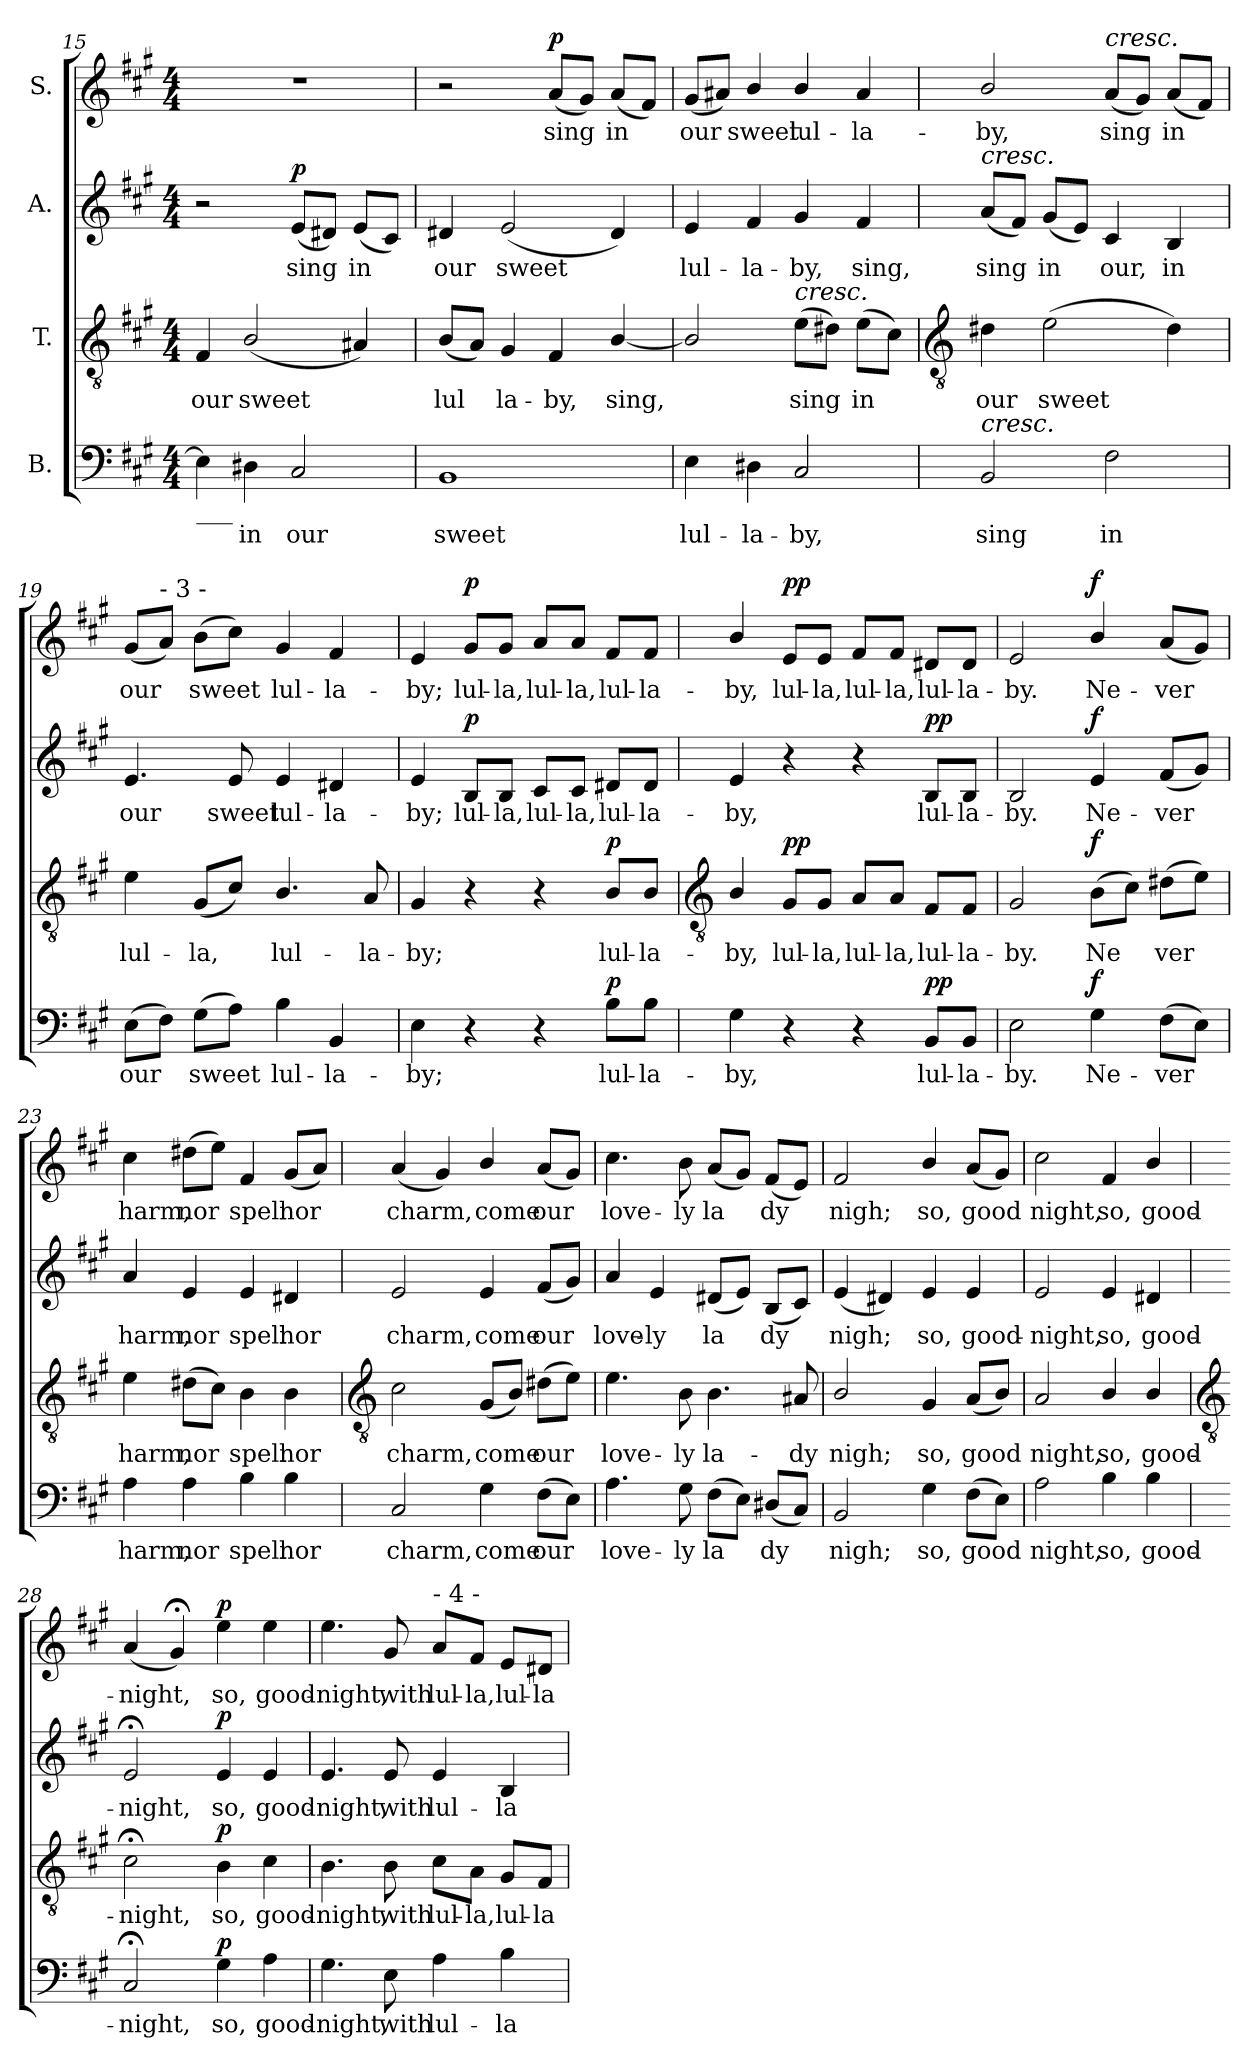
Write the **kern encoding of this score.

**kern	**text	**dynam	**kern	**text	**dynam	**kern	**text	**dynam	**kern	**text	**dynam
*part4	*part4	*part4	*part3	*part3	*part3	*part2	*part2	*part2	*part1	*part1	*part1
*staff4	*staff4	*staff4	*staff3	*staff3	*staff3	*staff2	*staff2	*staff2	*staff1	*staff1	*staff1
*I"B.	*	*	*I"T.	*	*	*I"A.	*	*	*I"S.	*	*
!!LO:LB:g=z
*clefF4	*	*	*clefGv2	*	*	*clefG2	*	*	*clefG2	*	*
*k[f#c#g#]	*	*	*k[f#c#g#]	*	*	*k[f#c#g#]	*	*	*k[f#c#g#]	*	*
*A:	*	*	*A:	*	*	*A:	*	*	*A:	*	*
*M4/4	*	*	*M4/4	*	*	*M4/4	*	*	*M4/4	*	*
=15	=15	=15	=15	=15	=15	=15	=15	=15	=15	=15	=15
!LO:TX:b:t=___	!	!	!	!	!	!	!	!	!	!	!
!	!	!	!	!LO:LY:b	!	!	!	!	!	!	!
4E]	.	.	4F#	our	.	2r	.	.	1r	.	.
!	!LO:LY:b	!	!	!LO:LY:b	!	!	!	!	!	!	!
4D#X	in	.	(<2B/	sweet	.	.	.	.	.	.	.
!	!LO:LY:b	!	!	!	!	!	!LO:LY:b	!LO:DY:a	!	!	!
2C#	our	.	.	.	.	(<8eL	sing	p	.	.	.
.	.	.	.	.	.	8d#XJ)	.	.	.	.	.
!	!	!	!	!	!	!	!LO:LY:b	!	!	!	!
.	.	.	4A#X)	.	.	(<8eL	in	.	.	.	.
.	.	.	.	.	.	8c#J)	.	.	.	.	.
=16	=16	=16	=16	=16	=16	=16	=16	=16	=16	=16	=16
!	!LO:LY:b	!	!	!LO:LY:b	!	!	!LO:LY:b	!	!	!	!
1BB	sweet	.	(<8BL	lul	.	4d#X	our	.	2r	.	.
.	.	.	8AJ)	.	.	.	.	.	.	.	.
!	!	!	!	!LO:LY:b	!	!	!LO:LY:b	!	!	!	!
.	.	.	4G#	la-	.	(<2e	sweet	.	.	.	.
!	!	!	!	!LO:LY:b	!	!	!	!	!	!LO:LY:b	!LO:DY:a
.	.	.	4F#	-by,	.	.	.	.	(<8aL	sing	p
.	.	.	.	.	.	.	.	.	8g#J)	.	.
!	!	!	!	!LO:LY:b	!	!	!	!	!	!LO:LY:b	!
.	.	.	[4B/	sing,	.	4d#)	.	.	(<8aL	in	.
.	.	.	.	.	.	.	.	.	8f#J)	.	.
=17	=17	=17	=17	=17	=17	=17	=17	=17	=17	=17	=17
!	!LO:LY:b	!	!	!	!	!	!LO:LY:b	!	!	!LO:LY:b	!
4E	lul-	.	2B/]	.	.	4e	lul-	.	(<8g#L	our	.
.	.	.	.	.	.	.	.	.	8a#XJ)	.	.
!	!LO:LY:b	!	!	!	!	!	!LO:LY:b	!	!	!LO:LY:b	!
4D#X	-la-	.	.	.	.	4f#	-la-	.	4b/	sweet	.
!	!	!	!LO:TX:a:i:t=cresc.	!	!	!	!	!	!	!	!
!	!LO:LY:b	!	!	!LO:LY:b	!	!	!LO:LY:b	!	!	!LO:LY:b	!
2C#	-by,	.	(>8eL	sing	.	4g#	-by,	.	4b/	lul-	.
.	.	.	8d#XJ)	.	.	.	.	.	.	.	.
!	!	!	!	!LO:LY:b	!	!	!LO:LY:b	!	!	!LO:LY:b	!
.	.	.	(>8eL	in	.	4f#	sing,	.	4a#/	-la-	.
.	.	.	8c#J)	.	.	.	.	.	.	.	.
!!LO:LB:g=z
=18	=18	=18	=18	=18	=18	=18	=18	=18	=18	=18	=18
*	*	*	*clefGv2	*	*	*	*	*	*	*	*
!	!	!	!	!	!	!LO:TX:a:i:t=cresc.	!	!	!	!	!
!LO:TX:a:i:t=cresc.	!	!	!	!	!	!	!	!	!	!	!
!	!LO:LY:b	!	!	!LO:LY:b	!	!	!LO:LY:b	!	!	!LO:LY:b	!
2BB	sing	.	4d#X	our	.	(<8aL	sing	.	2b/	-by,	.
.	.	.	.	.	.	8f#J)	.	.	.	.	.
!	!	!	!	!LO:LY:b	!	!	!LO:LY:b	!	!	!	!
.	.	.	(>2e	sweet	.	(<8g#L	in	.	.	.	.
.	.	.	.	.	.	8eJ)	.	.	.	.	.
!	!	!	!	!	!	!	!	!	!LO:TX:a:i:t=cresc.	!	!
!	!LO:LY:b	!	!	!	!	!	!LO:LY:b	!	!	!LO:LY:b	!
2F#	in	.	.	.	.	4c#	our,	.	(<8aL	sing	.
.	.	.	.	.	.	.	.	.	8g#J)	.	.
!	!	!	!	!	!	!	!LO:LY:b	!	!	!LO:LY:b	!
.	.	.	4d#)	.	.	4B	in	.	(<8aL	in	.
.	.	.	.	.	.	.	.	.	8f#J)	.	.
=19	=19	=19	=19	=19	=19	=19	=19	=19	=19	=19	=19
!	!LO:LY:b	!	!	!LO:LY:b	!	!	!LO:LY:b	!	!	!LO:LY:b	!
(>8EL	our	.	4e	lul-	.	4.e	our	.	(<8g#L	our	.
!	!	!	!	!	!	!	!	!	!LO:TX:a:t=- 3 -	!	!
8F#J)	.	.	.	.	.	.	.	.	8aJ)	.	.
!	!LO:LY:b	!	!	!LO:LY:b	!	!	!	!	!	!LO:LY:b	!
(>8G#L	sweet	.	(<8G#L	-la,	.	.	.	.	(>8bL	sweet	.
!	!	!	!	!	!	!	!LO:LY:b	!	!	!	!
8AJ)	.	.	8c#J)	.	.	8e	sweet	.	8cc#J)	.	.
!	!LO:LY:b	!	!	!LO:LY:b	!	!	!LO:LY:b	!	!	!LO:LY:b	!
4B	lul-	.	4.B/	lul-	.	4e	lul-	.	4g#	lul-	.
!	!LO:LY:b	!	!	!	!	!	!LO:LY:b	!	!	!LO:LY:b	!
4BB	-la-	.	.	.	.	4d#X	-la-	.	4f#	-la-	.
!	!	!	!	!LO:LY:b	!	!	!	!	!	!	!
.	.	.	8A	-la-	.	.	.	.	.	.	.
=20	=20	=20	=20	=20	=20	=20	=20	=20	=20	=20	=20
!	!LO:LY:b	!	!	!LO:LY:b	!	!	!LO:LY:b	!	!	!LO:LY:b	!
4E	-by;	.	4G#	-by;	.	4e	-by;	.	4e	-by;	.
!	!	!	!	!	!	!	!LO:LY:b	!LO:DY:a	!	!LO:LY:b	!LO:DY:a
4r	.	.	4r	.	.	8BL	lul-	p	8g#L	lul-	p
!	!	!	!	!	!	!	!LO:LY:b	!	!	!LO:LY:b	!
.	.	.	.	.	.	8BJ	-la,	.	8g#J	-la,	.
!	!	!	!	!	!	!	!LO:LY:b	!	!	!LO:LY:b	!
4r	.	.	4r	.	.	8c#L	lul-	.	8aL	lul-	.
!	!	!	!	!	!	!	!LO:LY:b	!	!	!LO:LY:b	!
.	.	.	.	.	.	8c#J	-la,	.	8aJ	-la,	.
!	!LO:LY:b	!LO:DY:a	!	!LO:LY:b	!LO:DY:a	!	!LO:LY:b	!	!	!LO:LY:b	!
8BL	lul-	p	8B/L	lul-	p	8d#XL	lul-	.	8f#L	lul-	.
!	!LO:LY:b	!	!	!LO:LY:b	!	!	!LO:LY:b	!	!	!LO:LY:b	!
8BJ	-la-	.	8B/J	-la-	.	8d#J	-la-	.	8f#J	-la-	.
!!LO:LB:g=z
=21	=21	=21	=21	=21	=21	=21	=21	=21	=21	=21	=21
*	*	*	*clefGv2	*	*	*	*	*	*	*	*
!	!LO:LY:b	!	!	!LO:LY:b	!	!	!LO:LY:b	!	!	!LO:LY:b	!
4G#	-by,	.	4B/	-by,	.	4e	-by,	.	4b/	-by,	.
!	!	!	!	!LO:LY:b	!LO:DY:a	!	!	!	!	!LO:LY:b	!LO:DY:a
4r	.	.	8G#/L	lul-	pp	4r	.	.	8eL	lul-	pp
!	!	!	!	!LO:LY:b	!	!	!	!	!	!LO:LY:b	!
.	.	.	8G#J	-la,	.	.	.	.	8eJ	-la,	.
!	!	!	!	!LO:LY:b	!	!	!	!	!	!LO:LY:b	!
4r	.	.	8AL	lul-	.	4r	.	.	8f#L	lul-	.
!	!	!	!	!LO:LY:b	!	!	!	!	!	!LO:LY:b	!
.	.	.	8AJ	-la,	.	.	.	.	8f#J	-la,	.
!	!LO:LY:b	!LO:DY:a	!	!LO:LY:b	!	!	!LO:LY:b	!LO:DY:a	!	!LO:LY:b	!
8BBL	lul-	pp	8F#L	lul-	.	8BL	lul-	pp	8d#XL	lul-	.
!	!LO:LY:b	!	!	!LO:LY:b	!	!	!LO:LY:b	!	!	!LO:LY:b	!
8BBJ	-la-	.	8F#J	-la-	.	8BJ	-la-	.	8d#J	-la-	.
=22	=22	=22	=22	=22	=22	=22	=22	=22	=22	=22	=22
!	!LO:LY:b	!	!	!LO:LY:b	!	!	!LO:LY:b	!	!	!LO:LY:b	!
2E	-by.	.	2G#	-by.	.	2B	-by.	.	2e	-by.	.
!	!LO:LY:b	!LO:DY:b	!	!LO:LY:b	!LO:DY:b	!	!LO:LY:b	!LO:DY:b	!	!LO:LY:b	!LO:DY:b
4G#	Ne-	f	(>8BL	Ne	f	4e	Ne-	f	4b/	Ne-	f
.	.	.	8c#J)	.	.	.	.	.	.	.	.
!	!LO:LY:b	!	!	!LO:LY:b	!	!	!LO:LY:b	!	!	!LO:LY:b	!
(>8F#L	-ver	.	(>8d#XL	ver	.	(<8f#L	-ver	.	(<8aL	-ver	.
8EJ)	.	.	8eJ)	.	.	8g#J)	.	.	8g#J)	.	.
=23	=23	=23	=23	=23	=23	=23	=23	=23	=23	=23	=23
!	!LO:LY:b	!	!	!LO:LY:b	!	!	!LO:LY:b	!	!	!LO:LY:b	!
4A	harm,	.	4e	harm,	.	4a	harm,	.	4cc#	harm,	.
!	!LO:LY:b	!	!	!LO:LY:b	!	!	!LO:LY:b	!	!	!LO:LY:b	!
4A	nor	.	(>8d#XL	nor	.	4e	nor	.	(>8dd#XL	nor	.
.	.	.	8c#J)	.	.	.	.	.	8eeJ)	.	.
!	!LO:LY:b	!	!	!LO:LY:b	!	!	!LO:LY:b	!	!	!LO:LY:b	!
4B	spell	.	4B	spell	.	4e	spell	.	4f#	spell	.
!	!LO:LY:b	!	!	!LO:LY:b	!	!	!LO:LY:b	!	!	!LO:LY:b	!
4B	nor	.	4B	nor	.	4d#X	nor	.	(<8g#L	nor	.
.	.	.	.	.	.	.	.	.	8aJ)	.	.
!!LO:LB:g=z
=24	=24	=24	=24	=24	=24	=24	=24	=24	=24	=24	=24
*	*	*	*clefGv2	*	*	*	*	*	*	*	*
!	!LO:LY:b	!	!	!LO:LY:b	!	!	!LO:LY:b	!	!	!LO:LY:b	!
2C#	charm,	.	2c#	charm,	.	2e	charm,	.	(<4a	charm,	.
.	.	.	.	.	.	.	.	.	4g#)	.	.
!	!LO:LY:b	!	!	!LO:LY:b	!	!	!LO:LY:b	!	!	!LO:LY:b	!
4G#	come	.	(<8G#L	come	.	4e	come	.	4b/	come	.
.	.	.	8BJ)	.	.	.	.	.	.	.	.
!	!LO:LY:b	!	!	!LO:LY:b	!	!	!LO:LY:b	!	!	!LO:LY:b	!
(>8F#L	our	.	(>8d#XL	our	.	(<8f#L	our	.	(<8aL	our	.
8EJ)	.	.	8eJ)	.	.	8g#J)	.	.	8g#J)	.	.
=25	=25	=25	=25	=25	=25	=25	=25	=25	=25	=25	=25
!	!LO:LY:b	!	!	!LO:LY:b	!	!	!LO:LY:b	!	!	!LO:LY:b	!
4.A	love-	.	4.e	love-	.	4a	love-	.	4.cc#	love-	.
!	!	!	!	!	!	!	!LO:LY:b	!	!	!	!
.	.	.	.	.	.	4e	-ly	.	.	.	.
!	!LO:LY:b	!	!	!LO:LY:b	!	!	!	!	!	!LO:LY:b	!
8G#	-ly	.	8B	-ly	.	.	.	.	8b	-ly	.
!	!LO:LY:b	!	!	!LO:LY:b	!	!	!LO:LY:b	!	!	!LO:LY:b	!
(>8F#L	la	.	4.B	la-	.	(<8d#XL	la	.	(<8aL	la	.
8EJ)	.	.	.	.	.	8eJ)	.	.	8g#J)	.	.
!	!LO:LY:b	!	!	!	!	!	!LO:LY:b	!	!	!LO:LY:b	!
(<8D#XL	dy	.	.	.	.	(<8BL	dy	.	(<8f#L	dy	.
!	!	!	!	!LO:LY:b	!	!	!	!	!	!	!
8C#J)	.	.	8A#X	-dy	.	8c#J)	.	.	8eJ)	.	.
=26	=26	=26	=26	=26	=26	=26	=26	=26	=26	=26	=26
!	!LO:LY:b	!	!	!LO:LY:b	!	!	!LO:LY:b	!	!	!LO:LY:b	!
2BB	nigh;	.	2B/	nigh;	.	(<4e	nigh;	.	2f#	nigh;	.
.	.	.	.	.	.	4d#X)	.	.	.	.	.
!	!LO:LY:b	!	!	!LO:LY:b	!	!	!LO:LY:b	!	!	!LO:LY:b	!
4G#	so,	.	4G#	so,	.	4e	so,	.	4b/	so,	.
!	!LO:LY:b	!	!	!LO:LY:b	!	!	!LO:LY:b	!	!	!LO:LY:b	!
(>8F#L	good	.	(<8AL	good	.	4e	good-	.	(<8aL	good	.
8EJ)	.	.	8BJ)	.	.	.	.	.	8g#J)	.	.
=27	=27	=27	=27	=27	=27	=27	=27	=27	=27	=27	=27
!	!LO:LY:b	!	!	!LO:LY:b	!	!	!LO:LY:b	!	!	!LO:LY:b	!
2A	night,	.	2A	night,	.	2e	-night,	.	2cc#	night,	.
!	!LO:LY:b	!	!	!LO:LY:b	!	!	!LO:LY:b	!	!	!LO:LY:b	!
4B	so,	.	4B/	so,	.	4e	so,	.	4f#	so,	.
!	!LO:LY:b	!	!	!LO:LY:b	!	!	!LO:LY:b	!	!	!LO:LY:b	!
4B	good-	.	4B/	good-	.	4d#X	good-	.	4b/	good-	.
!!LO:LB:g=z
=28	=28	=28	=28	=28	=28	=28	=28	=28	=28	=28	=28
*	*	*	*clefGv2	*	*	*	*	*	*	*	*
!	!LO:LY:b	!	!	!LO:LY:b	!	!	!LO:LY:b	!	!	!LO:LY:b	!
2C#;<	-night,	.	2c#;<	-night,	.	2e;<	-night,	.	(<4a	-night,	.
.	.	.	.	.	.	.	.	.	4g#;<)	.	.
!	!LO:LY:b	!LO:DY:a	!	!LO:LY:b	!LO:DY:a	!	!LO:LY:b	!LO:DY:a	!	!LO:LY:b	!LO:DY:a
4G#	so,	p	4B	so,	p	4e	so,	p	4ee	so,	p
!	!LO:LY:b	!	!	!LO:LY:b	!	!	!LO:LY:b	!	!	!LO:LY:b	!
4A	good-	.	4c#	good-	.	4e	good-	.	4ee	good-	.
=29	=29	=29	=29	=29	=29	=29	=29	=29	=29	=29	=29
!	!LO:LY:b	!	!	!LO:LY:b	!	!	!LO:LY:b	!	!	!LO:LY:b	!
4.G#	-night,	.	4.B	-night,	.	4.e	-night,	.	4.ee	-night,	.
!	!LO:LY:b	!	!	!LO:LY:b	!	!	!LO:LY:b	!	!	!LO:LY:b	!
8E	with	.	8B	with	.	8e	with	.	8g#	with	.
!	!	!	!	!	!	!	!	!	!LO:TX:a:t=- 4 -	!	!
!	!LO:LY:b	!	!	!LO:LY:b	!	!	!LO:LY:b	!	!	!LO:LY:b	!
4A	lul-	.	8c#L	lul-	.	4e	lul-	.	8aL	lul-	.
!	!	!	!	!LO:LY:b	!	!	!	!	!	!LO:LY:b	!
.	.	.	8AJ	-la,	.	.	.	.	8f#J	-la,	.
!	!LO:LY:b	!	!	!LO:LY:b	!	!	!LO:LY:b	!	!	!LO:LY:b	!
4B	-la-	.	8G#L	lul-	.	4B	-la-	.	8eL	lul-	.
!	!	!	!	!LO:LY:b	!	!	!	!	!	!LO:LY:b	!
.	.	.	8F#J	-la-	.	.	.	.	8d#XJ	-la-	.
=	=	=	=	=	=	=	=	=	=	=	=
*-	*-	*-	*-	*-	*-	*-	*-	*-	*-	*-	*-
